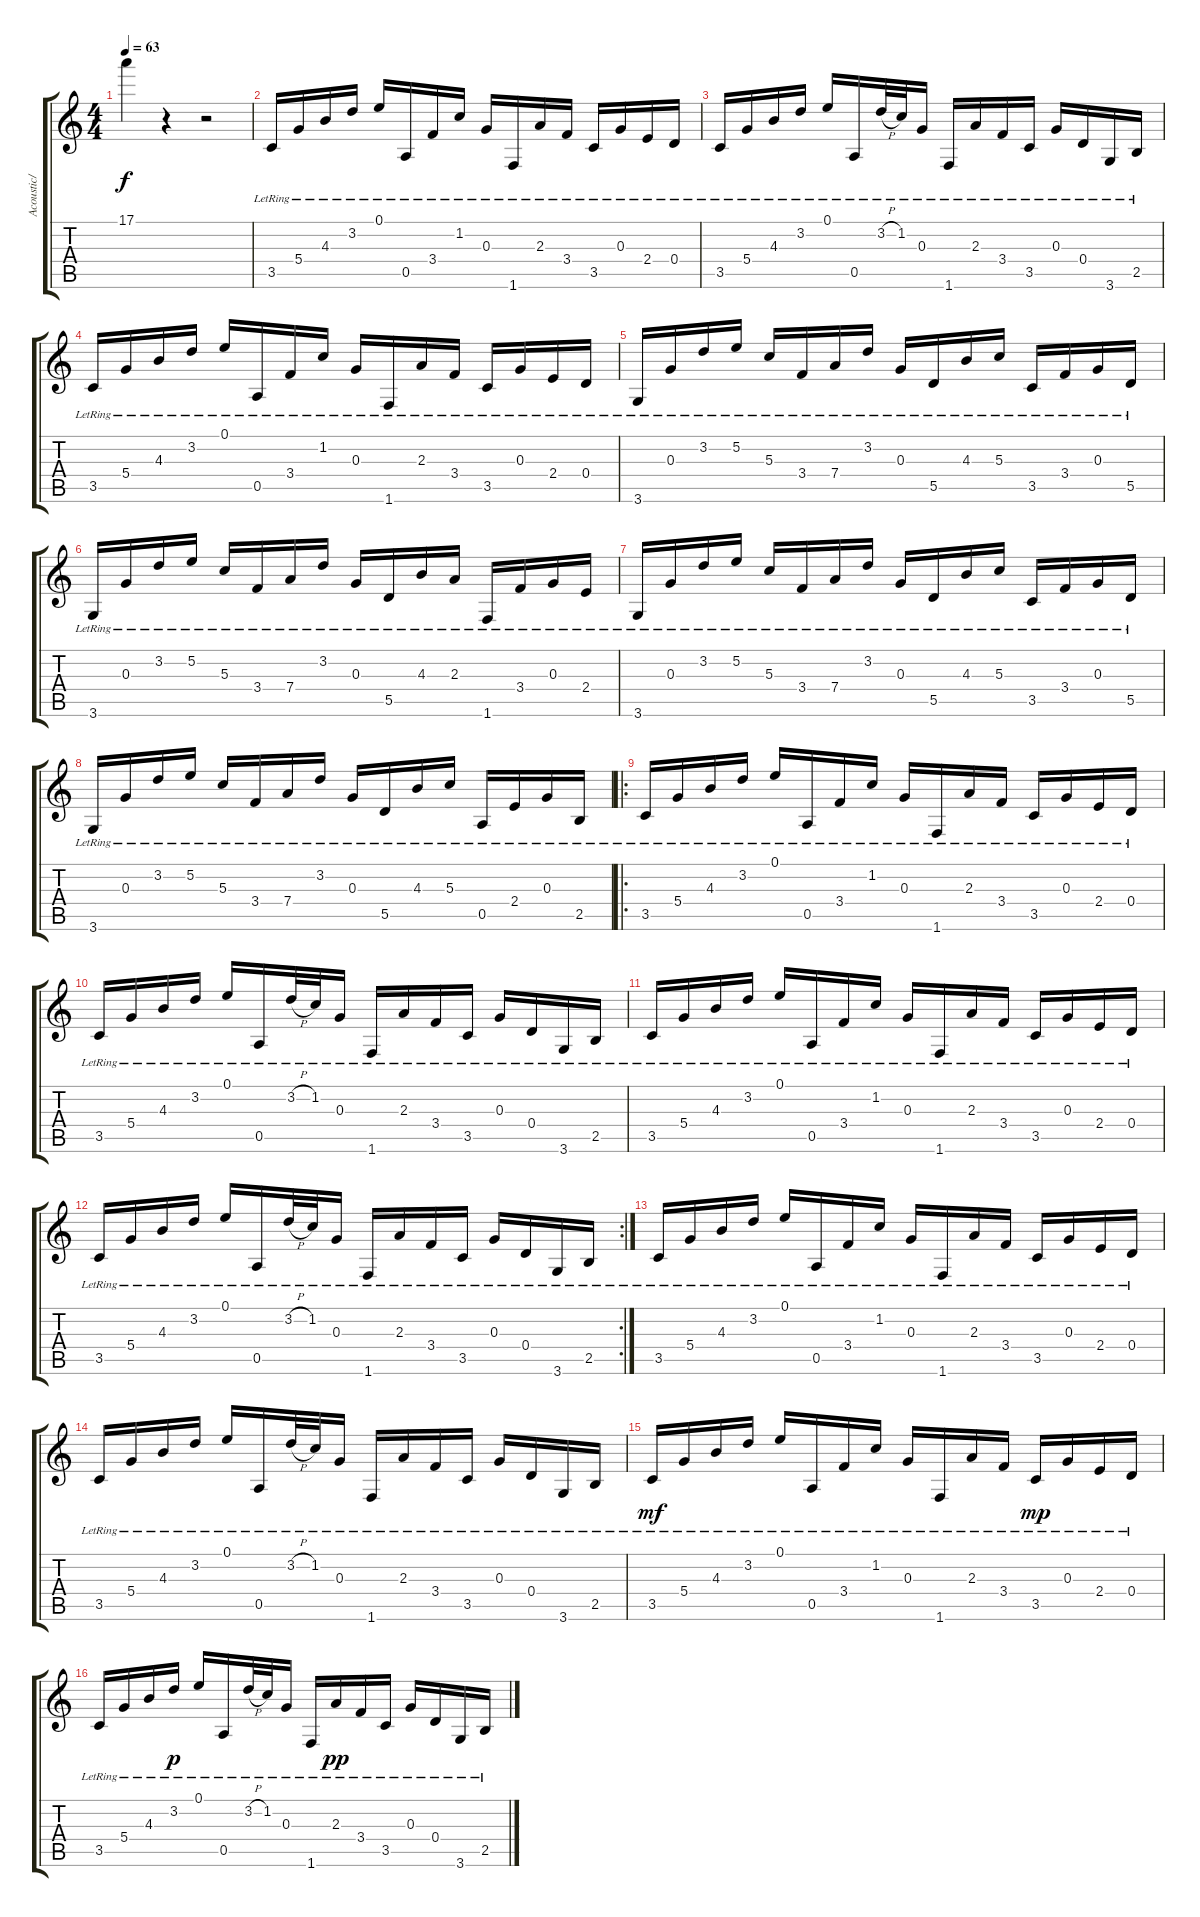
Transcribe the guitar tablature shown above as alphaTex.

\track ("Acoustic/ Main Melody" "Acoustic/ ") {instrument acousticguitarsteel}
\staff {score tabs}
\tuning (E4 B3 G3 D3 A2 E2) {hide}
\ts (4 4)
\tempo 63
\clef g2
\ks c
17.1{t}.4{dy f} r.4 r.2 |
3.5{lr}.16 5.4{lr}.16 4.3{lr}.16 3.2{lr}.16 0.1{lr}.16 0.5{lr}.16 3.4{lr}.16 1.2{lr}.16 0.3{lr}.16 1.6{lr}.16 2.3{lr}.16 3.4{lr}.16 3.5{lr}.16 0.3{lr}.16 2.4{lr}.16 0.4{lr}.16 |
3.5{lr}.16 5.4{lr}.16 4.3{lr}.16 3.2{lr}.16 0.1{lr}.16 0.5{lr}.16 3.2{h lr}.32 1.2{lr}.32 0.3{lr}.16 1.6{lr}.16 2.3{lr}.16 3.4{lr}.16 3.5{lr}.16 0.3{lr}.16 0.4{lr}.16 3.6{lr}.16 2.5{lr}.16 |
3.5{lr}.16 5.4{lr}.16 4.3{lr}.16 3.2{lr}.16 0.1{lr}.16 0.5{lr}.16 3.4{lr}.16 1.2{lr}.16 0.3{lr}.16 1.6{lr}.16 2.3{lr}.16 3.4{lr}.16 3.5{lr}.16 0.3{lr}.16 2.4{lr}.16 0.4{lr}.16 |
3.6{lr}.16 0.3{lr}.16 3.2{lr}.16 5.2{lr}.16 5.3{lr}.16 3.4{lr}.16 7.4{lr}.16 3.2{lr}.16 0.3{lr}.16 5.5{lr}.16 4.3{lr}.16 5.3{lr}.16 3.5{lr}.16 3.4{lr}.16 0.3{lr}.16 5.5{lr}.16 |
3.6{lr}.16 0.3{lr}.16 3.2{lr}.16 5.2{lr}.16 5.3{lr}.16 3.4{lr}.16 7.4{lr}.16 3.2{lr}.16 0.3{lr}.16 5.5{lr}.16 4.3{lr}.16 2.3{lr}.16 1.6{lr}.16 3.4{lr}.16 0.3{lr}.16 2.4{lr}.16 |
3.6{lr}.16 0.3{lr}.16 3.2{lr}.16 5.2{lr}.16 5.3{lr}.16 3.4{lr}.16 7.4{lr}.16 3.2{lr}.16 0.3{lr}.16 5.5{lr}.16 4.3{lr}.16 5.3{lr}.16 3.5{lr}.16 3.4{lr}.16 0.3{lr}.16 5.5{lr}.16 |
3.6{lr}.16 0.3{lr}.16 3.2{lr}.16 5.2{lr}.16 5.3{lr}.16 3.4{lr}.16 7.4{lr}.16 3.2{lr}.16 0.3{lr}.16 5.5{lr}.16 4.3{lr}.16 5.3{lr}.16 0.5{lr}.16 2.4{lr}.16 0.3{lr}.16 2.5{lr}.16 |
\ro
3.5{lr}.16 5.4{lr}.16 4.3{lr}.16 3.2{lr}.16 0.1{lr}.16 0.5{lr}.16 3.4{lr}.16 1.2{lr}.16 0.3{lr}.16 1.6{lr}.16 2.3{lr}.16 3.4{lr}.16 3.5{lr}.16 0.3{lr}.16 2.4{lr}.16 0.4{lr}.16 |
3.5{lr}.16 5.4{lr}.16 4.3{lr}.16 3.2{lr}.16 0.1{lr}.16 0.5{lr}.16 3.2{h lr}.32 1.2{lr}.32 0.3{lr}.16 1.6{lr}.16 2.3{lr}.16 3.4{lr}.16 3.5{lr}.16 0.3{lr}.16 0.4{lr}.16 3.6{lr}.16 2.5{lr}.16 |
3.5{lr}.16 5.4{lr}.16 4.3{lr}.16 3.2{lr}.16 0.1{lr}.16 0.5{lr}.16 3.4{lr}.16 1.2{lr}.16 0.3{lr}.16 1.6{lr}.16 2.3{lr}.16 3.4{lr}.16 3.5{lr}.16 0.3{lr}.16 2.4{lr}.16 0.4{lr}.16 |
\rc 2
3.5{lr}.16 5.4{lr}.16 4.3{lr}.16 3.2{lr}.16 0.1{lr}.16 0.5{lr}.16 3.2{h lr}.32 1.2{lr}.32 0.3{lr}.16 1.6{lr}.16 2.3{lr}.16 3.4{lr}.16 3.5{lr}.16 0.3{lr}.16 0.4{lr}.16 3.6{lr}.16 2.5{lr}.16 |
3.5{lr}.16 5.4{lr}.16 4.3{lr}.16 3.2{lr}.16 0.1{lr}.16 0.5{lr}.16 3.4{lr}.16 1.2{lr}.16 0.3{lr}.16 1.6{lr}.16 2.3{lr}.16 3.4{lr}.16 3.5{lr}.16 0.3{lr}.16 2.4{lr}.16 0.4{lr}.16 |
3.5{lr}.16 5.4{lr}.16 4.3{lr}.16 3.2{lr}.16 0.1{lr}.16 0.5{lr}.16 3.2{h lr}.32 1.2{lr}.32 0.3{lr}.16 1.6{lr}.16 2.3{lr}.16 3.4{lr}.16 3.5{lr}.16 0.3{lr}.16 0.4{lr}.16 3.6{lr}.16 2.5{lr}.16 |
3.5{lr}.16{dy mf} 5.4{lr}.16 4.3{lr}.16 3.2{lr}.16 0.1{lr}.16 0.5{lr}.16 3.4{lr}.16 1.2{lr}.16 0.3{lr}.16 1.6{lr}.16 2.3{lr}.16 3.4{lr}.16 3.5{lr}.16{dy mp} 0.3{lr}.16 2.4{lr}.16 0.4{lr}.16 |
3.5{lr}.16 5.4{lr}.16 4.3{lr}.16 3.2{lr}.16{dy p} 0.1{lr}.16 0.5{lr}.16 3.2{h lr}.32 1.2{lr}.32 0.3{lr}.16 1.6{lr}.16 2.3{lr}.16{dy pp} 3.4{lr}.16 3.5{lr}.16 0.3{lr}.16 0.4{lr}.16 3.6{lr}.16 2.5{lr}.16
